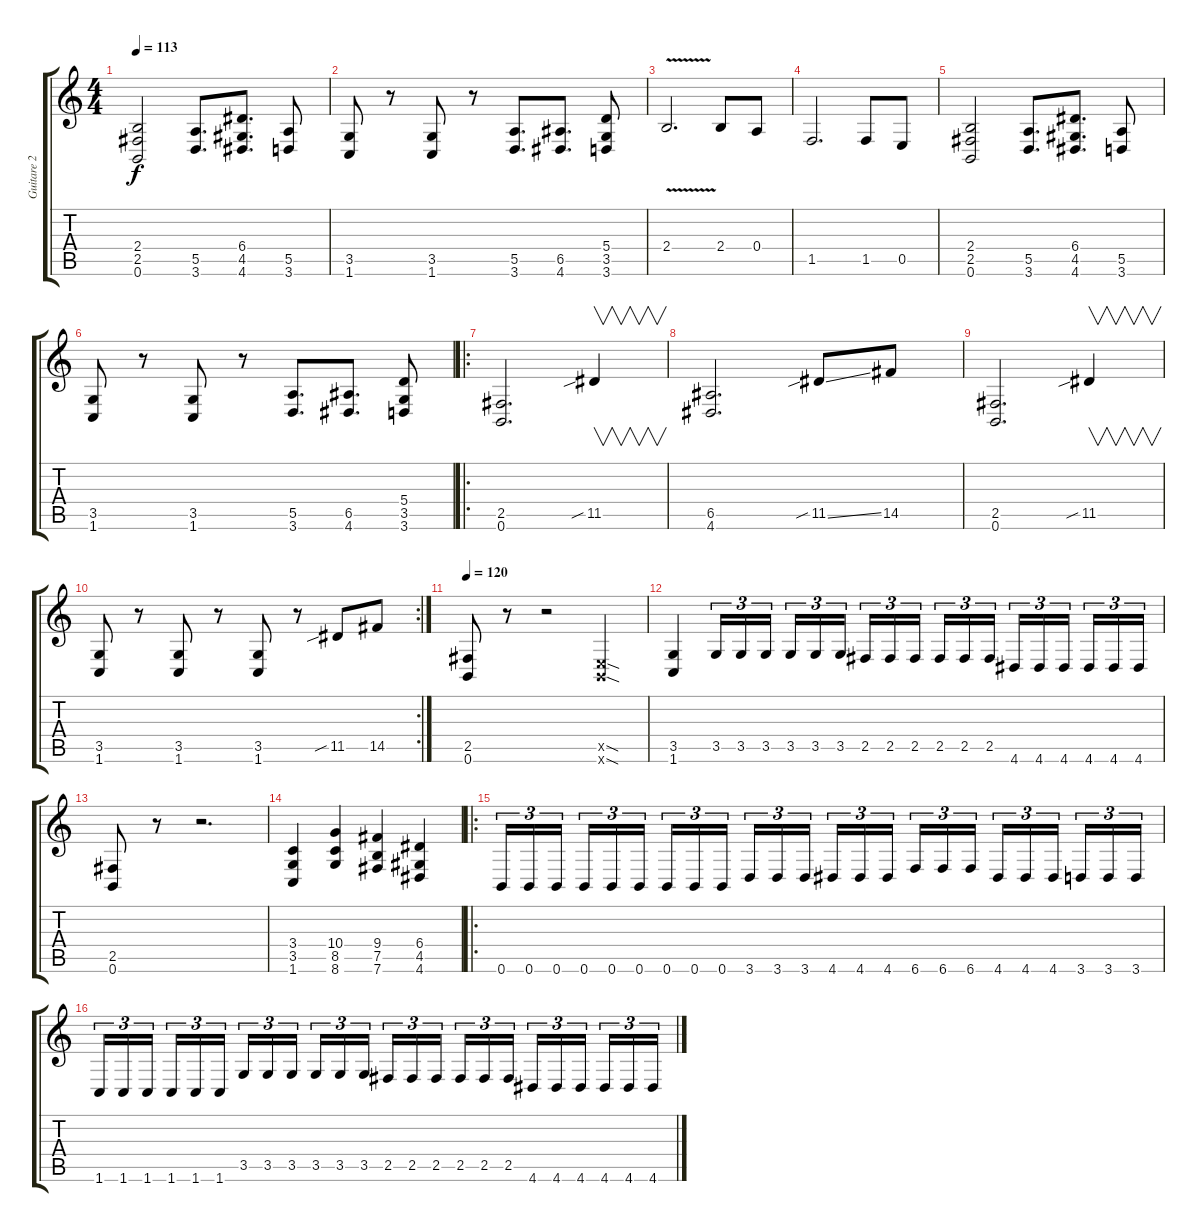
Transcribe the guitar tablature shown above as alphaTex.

\track ("Guitare 2" "Guitare 2") {instrument distortionguitar}
\staff {score tabs}
\tuning (B3 Gb3 D3 A2 E2 B1) {hide}
\ts (4 4)
\tempo 113
\clef g2
\ks c
(2.4 2.5 0.6).2{dy f} (5.5 3.6).8{d} (6.4 4.5 4.6).8{d} (5.5 3.6).8 |
(3.5 1.6).8 r.8 (3.5 1.6).8 r.8 (5.5 3.6).8{d} (6.5 4.6).8{d} (5.4 3.5 3.6).8 |
2.4{v}.2{d} 2.4.8 0.4.8 |
1.5.2{d} 1.5.8 0.5.8 |
(2.4 2.5 0.6).2 (5.5 3.6).8{d} (6.4 4.5 4.6).8{d} (5.5 3.6).8 |
(3.5 1.6).8 r.8 (3.5 1.6).8 r.8 (5.5 3.6).8{d} (6.5 4.6).8{d} (5.4 3.5 3.6).8 |
\ro
(2.5 0.6).2{d} 11.5{sib}.4{v} |
(6.5 4.6).2{d} 11.5{sib ss}.8 14.5.8 |
(2.5 0.6).2{d} 11.5{sib}.4{v} |
\rc 2
(3.5 1.6).8 r.8 (3.5 1.6).8 r.8 (3.5 1.6).8 r.8 11.5{sib}.8 14.5.8 |
\tempo 120
(2.5 0.6).8 r.8 r.2 (0.5{sod x} 0.6{sod x}).4 |
(3.5 1.6).4 3.5.16{tu (3 2)} 3.5.16{tu (3 2)} 3.5.16{tu (3 2) beam splitsecondary} 3.5.16{tu (3 2)} 3.5.16{tu (3 2)} 3.5.16{tu (3 2)} 2.5.16{tu (3 2)} 2.5.16{tu (3 2)} 2.5.16{tu (3 2) beam splitsecondary} 2.5.16{tu (3 2)} 2.5.16{tu (3 2)} 2.5.16{tu (3 2)} 4.6.16{tu (3 2)} 4.6.16{tu (3 2)} 4.6.16{tu (3 2) beam splitsecondary} 4.6.16{tu (3 2)} 4.6.16{tu (3 2)} 4.6.16{tu (3 2)} |
(2.5 0.6).8 r.8 r.2{d} |
(3.4 3.5 1.6).4 (10.4 8.5 8.6).4 (9.4 7.5 7.6).4 (6.4 4.5 4.6).4 |
\ro
0.6.16{tu (3 2)} 0.6.16{tu (3 2)} 0.6.16{tu (3 2) beam splitsecondary} 0.6.16{tu (3 2)} 0.6.16{tu (3 2)} 0.6.16{tu (3 2)} 0.6.16{tu (3 2)} 0.6.16{tu (3 2)} 0.6.16{tu (3 2) beam splitsecondary} 3.6.16{tu (3 2)} 3.6.16{tu (3 2)} 3.6.16{tu (3 2)} 4.6.16{tu (3 2)} 4.6.16{tu (3 2)} 4.6.16{tu (3 2) beam splitsecondary} 6.6.16{tu (3 2)} 6.6.16{tu (3 2)} 6.6.16{tu (3 2)} 4.6.16{tu (3 2)} 4.6.16{tu (3 2)} 4.6.16{tu (3 2) beam splitsecondary} 3.6.16{tu (3 2)} 3.6.16{tu (3 2)} 3.6.16{tu (3 2)} |
1.6.16{tu (3 2)} 1.6.16{tu (3 2)} 1.6.16{tu (3 2) beam splitsecondary} 1.6.16{tu (3 2)} 1.6.16{tu (3 2)} 1.6.16{tu (3 2)} 3.5.16{tu (3 2)} 3.5.16{tu (3 2)} 3.5.16{tu (3 2) beam splitsecondary} 3.5.16{tu (3 2)} 3.5.16{tu (3 2)} 3.5.16{tu (3 2)} 2.5.16{tu (3 2)} 2.5.16{tu (3 2)} 2.5.16{tu (3 2) beam splitsecondary} 2.5.16{tu (3 2)} 2.5.16{tu (3 2)} 2.5.16{tu (3 2)} 4.6.16{tu (3 2)} 4.6.16{tu (3 2)} 4.6.16{tu (3 2) beam splitsecondary} 4.6.16{tu (3 2)} 4.6.16{tu (3 2)} 4.6.16{tu (3 2)}
